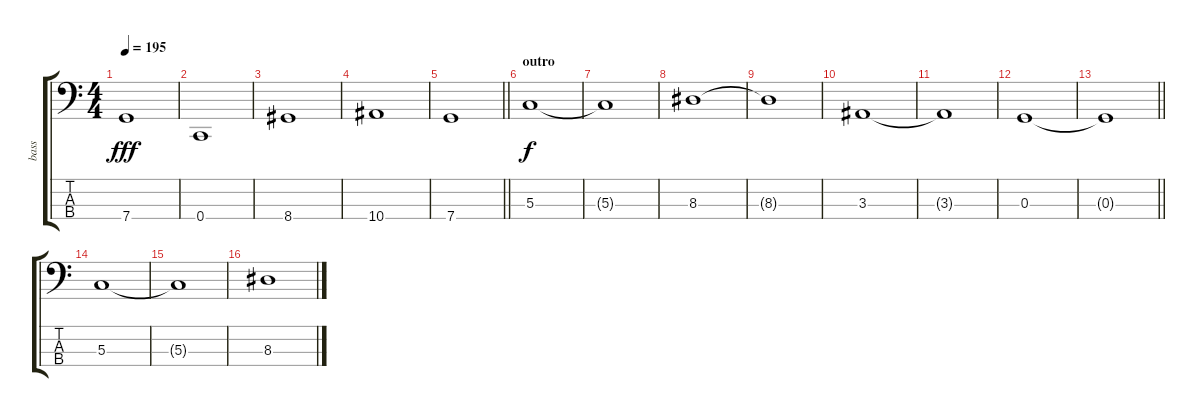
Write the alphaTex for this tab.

\track ("bass" "bass") {instrument electricbasspick}
\staff {score tabs}
\tuning (F2 C2 G1 C1) {hide}
\ts (4 4)
\tempo 195
\clef f4
\ks c
7.4.1{dy fff} |
0.4.1 |
8.4.1 |
10.4.1 |
\barLineRight lightlight
7.4.1 |
\section ("" "outro")
5.3.1{dy f} |
5.3{t}.1 |
8.3.1 |
8.3{t}.1 |
3.3.1 |
3.3{t}.1 |
0.3.1 |
\barLineRight lightlight
0.3{t}.1 |
5.3.1 |
5.3{t}.1 |
8.3.1
